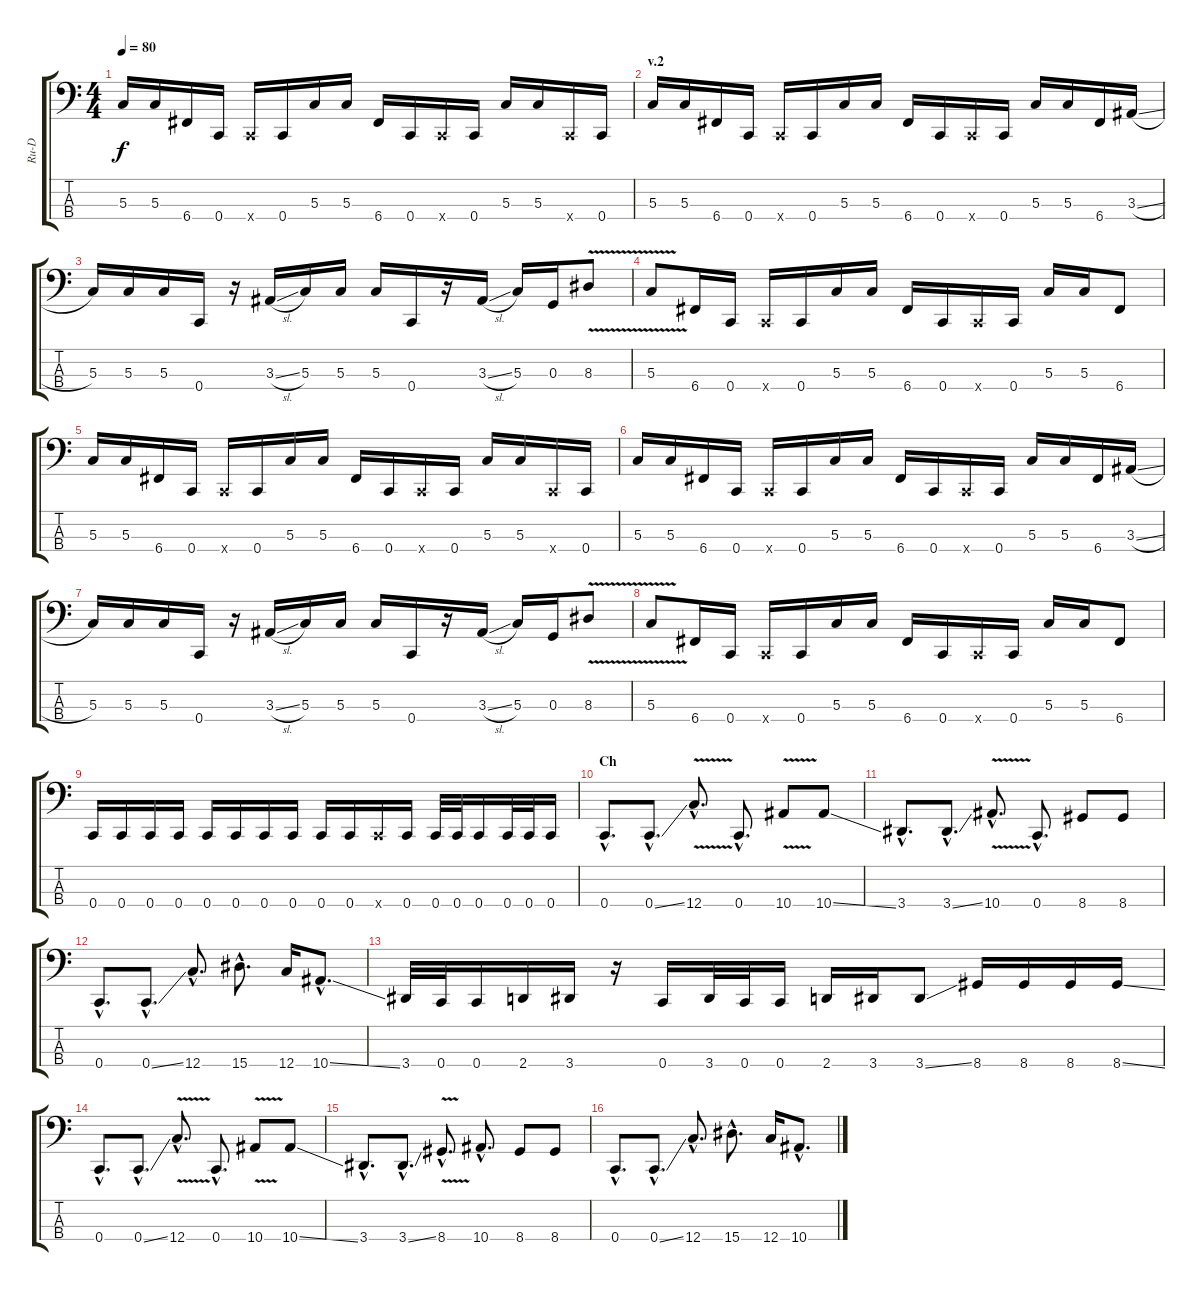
\track ("Ru-D" "Ru-D") {instrument electricbassfinger}
\staff {score tabs}
\tuning (F2 C2 G1 C1) {hide}
\ts (4 4)
\tempo 80
\clef f4
\ks c
5.3.16{dy f} 5.3.16 6.4.16 0.4.16 0.4{x}.16 0.4.16 5.3.16 5.3.16 6.4.16 0.4.16 0.4{x}.16 0.4.16 5.3.16 5.3.16 0.4{x}.16 0.4.16 |
\section ("" "v.2")
5.3.16 5.3.16 6.4.16 0.4.16 0.4{x}.16 0.4.16 5.3.16 5.3.16 6.4.16 0.4.16 0.4{x}.16 0.4.16 5.3.16 5.3.16 6.4.16 3.3{sl}.16 |
5.3.16 5.3.16 5.3.16 0.4.16 r.16 3.3{sl}.16 5.3.16 5.3.16 5.3.16 0.4.16 r.16 3.3{sl}.16 5.3.16 0.3.16 8.3{v}.8 |
5.3{v}.8 6.4.16 0.4.16 0.4{x}.16 0.4.16 5.3.16 5.3.16 6.4.16 0.4.16 0.4{x}.16 0.4.16 5.3.16 5.3.16 6.4.8 |
5.3.16 5.3.16 6.4.16 0.4.16 0.4{x}.16 0.4.16 5.3.16 5.3.16 6.4.16 0.4.16 0.4{x}.16 0.4.16 5.3.16 5.3.16 0.4{x}.16 0.4.16 |
5.3.16 5.3.16 6.4.16 0.4.16 0.4{x}.16 0.4.16 5.3.16 5.3.16 6.4.16 0.4.16 0.4{x}.16 0.4.16 5.3.16 5.3.16 6.4.16 3.3{sl}.16 |
5.3.16 5.3.16 5.3.16 0.4.16 r.16 3.3{sl}.16 5.3.16 5.3.16 5.3.16 0.4.16 r.16 3.3{sl}.16 5.3.16 0.3.16 8.3{v}.8 |
5.3{v}.8 6.4.16 0.4.16 0.4{x}.16 0.4.16 5.3.16 5.3.16 6.4.16 0.4.16 0.4{x}.16 0.4.16 5.3.16 5.3.16 6.4.8 |
0.4.16 0.4.16 0.4.16 0.4.16 0.4.16 0.4.16 0.4.16 0.4.16 0.4.16 0.4.16 0.4{x}.16 0.4.16 0.4.32 0.4.32 0.4.16 0.4.32 0.4.32 0.4.16 |
\section ("" "Ch")
0.4{hac}.8{d} 0.4{ss hac}.8{d} 12.4{v hac}.8{d} 0.4{hac}.8{d} 10.4{v}.8 10.4{ss}.8 |
3.4{hac}.8{d} 3.4{ss hac}.8{d} 10.4{v hac}.8{d} 0.4{hac}.8{d} 8.4.8 8.4.8 |
0.4{hac}.8{d} 0.4{ss hac}.8{d} 12.4{hac}.8{d} 15.4{hac}.8{d} 12.4.16 10.4{ss hac}.8{d} |
3.4.32 0.4.32 0.4.16 2.4.16 3.4.16 r.16 0.4.16 3.4.32 0.4.32 0.4.16 2.4.16 3.4.16 3.4{ss}.8 8.4.16 8.4.16 8.4.16 8.4{ss}.16 |
0.4{hac}.8{d} 0.4{ss hac}.8{d} 12.4{v hac}.8{d} 0.4{hac}.8{d} 10.4{v}.8 10.4{ss}.8 |
3.4{hac}.8{d} 3.4{ss hac}.8{d} 8.4{v hac}.8{d} 10.4{hac}.8{d} 8.4.8 8.4.8 |
0.4{hac}.8{d} 0.4{ss hac}.8{d} 12.4{hac}.8{d} 15.4{hac}.8{d} 12.4.16 10.4{ss hac}.8{d}
